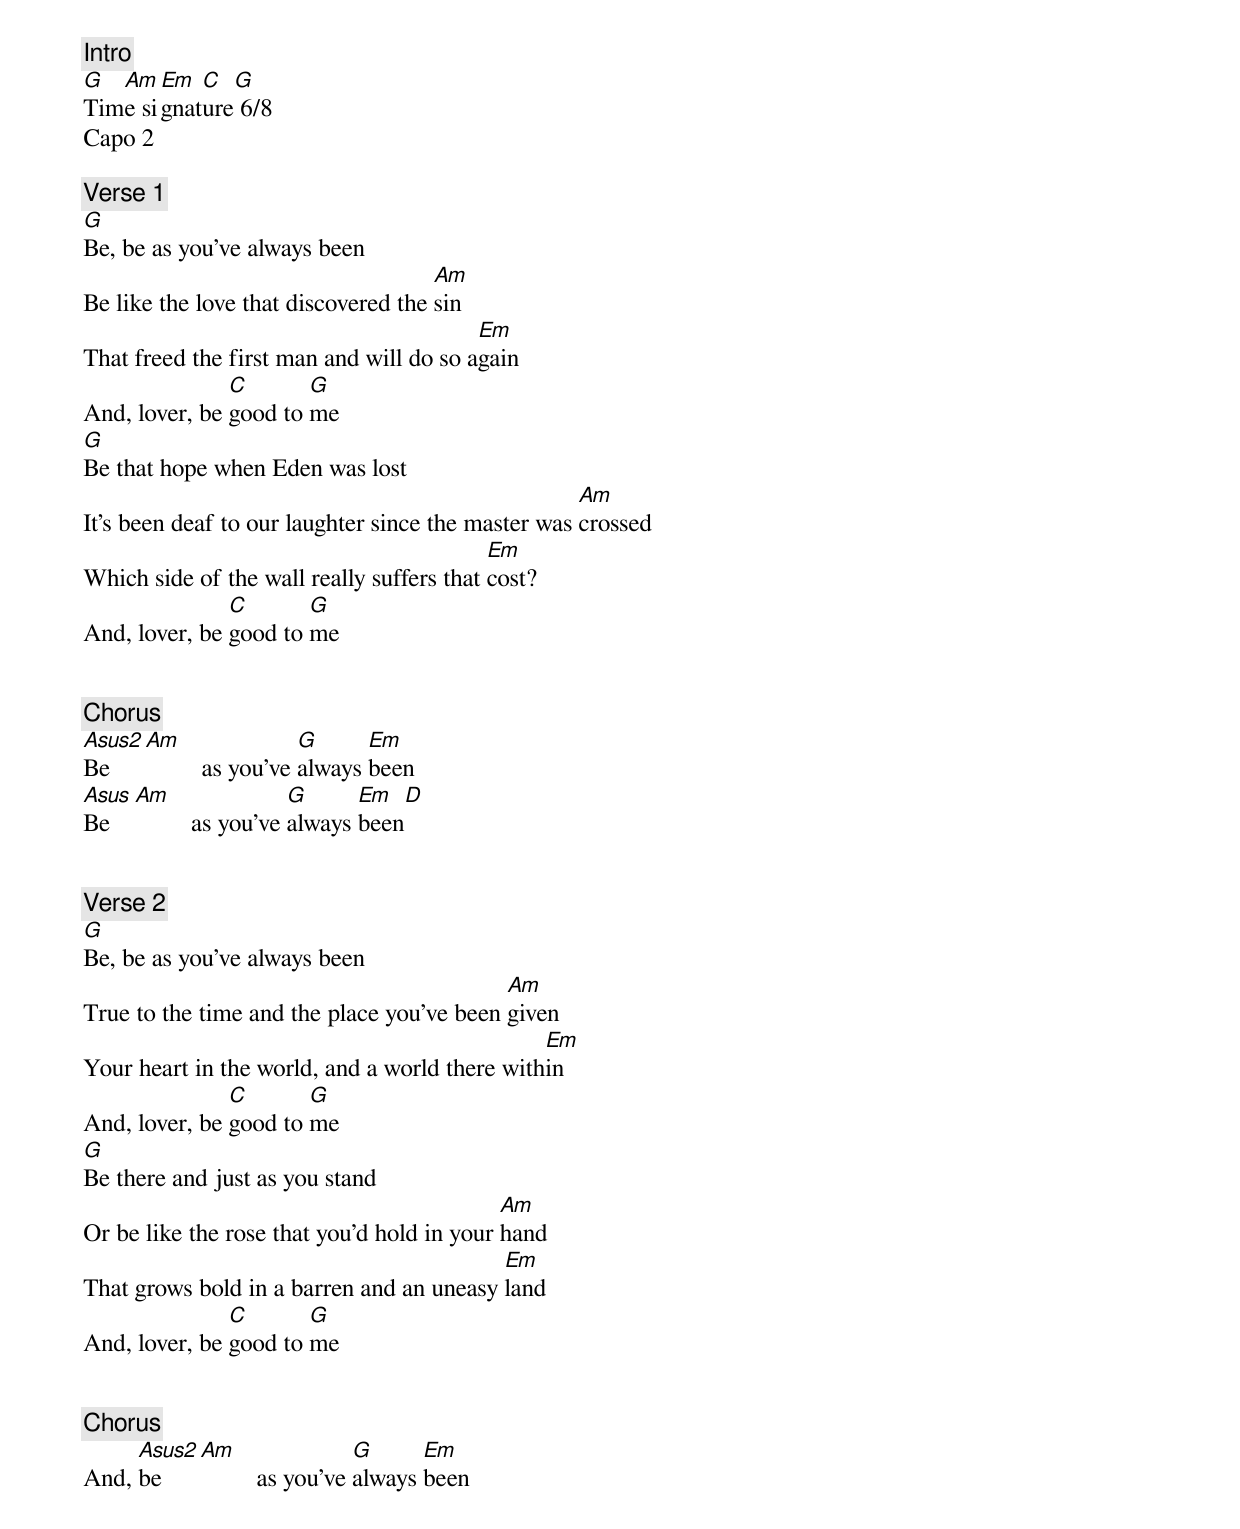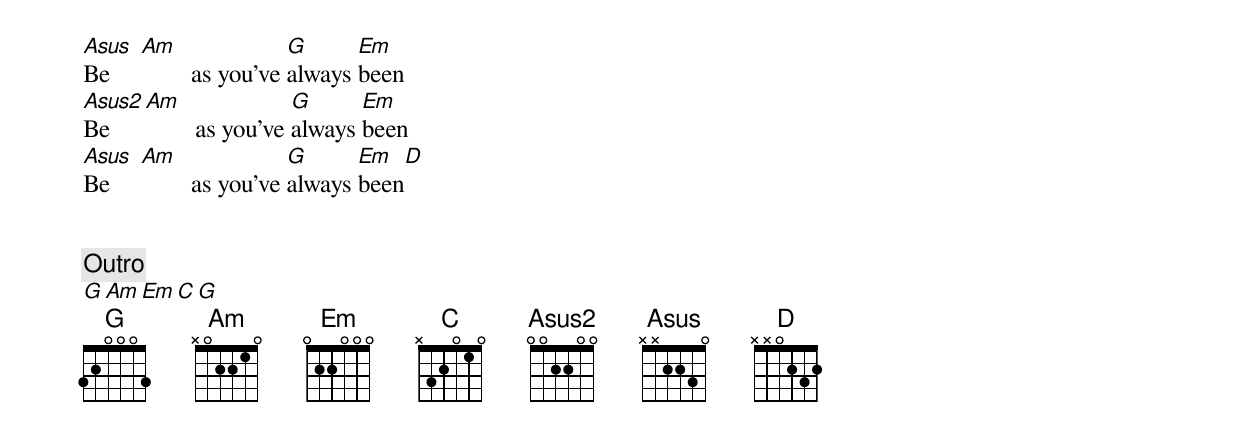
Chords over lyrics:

[Intro]
G  Am  Em  C  G
Time signature 6/8
Capo 2

[Verse 1]
G
Be, be as you've always been
                                     Am
Be like the love that discovered the sin
                                         Em
That freed the first man and will do so again
               C       G
And, lover, be good to me
G
Be that hope when Eden was lost
                                                    Am
It's been deaf to our laughter since the master was crossed
                                           Em
Which side of the wall really suffers that cost?
               C       G
And, lover, be good to me


[Chorus]
Asus2 Am                 G      Em
Be             as you've always been
Asus  Am                 G      Em       D
Be             as you've always been


[Verse 2]
G
Be, be as you've always been
                                           Am
True to the time and the placе you've been given
                                               Em
Your heart in thе world, and a world there within
               C       G
And, lover, be good to me
G
Be there and just as you stand
                                            Am
Or be like the rose that you'd hold in your hand
                                          Em
That grows bold in a barren and an uneasy land
               C       G
And, lover, be good to me


[Chorus]
     Asus2  Am                 G      Em
And, be              as you've always been
Asus   Am                G      Em
Be             as you've always been
Asus2  Am                G      Em
Be             as you've always been
Asus   Am                G      Em      D
Be             as you've always been


[Outro]
G  Am  Em  C  G
